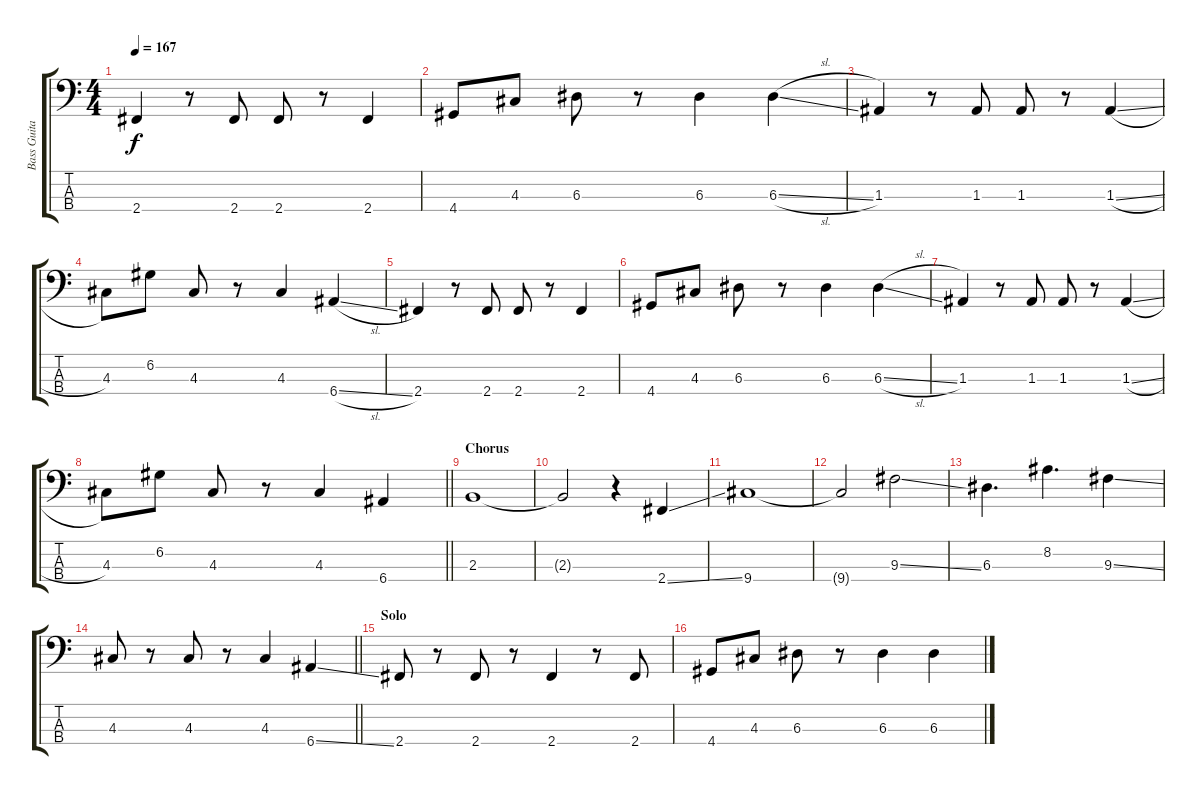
\track ("Bass Guitar" "Bass Guita") {instrument electricbassfinger}
\staff {score tabs}
\tuning (G2 D2 A1 E1) {hide}
\ts (4 4)
\tempo 167
\clef f4
\ks c
2.4.4{dy f} r.8 2.4.8 2.4.8 r.8 2.4.4 |
4.4.8 4.3.8 6.3.8 r.8 6.3.4 6.3{sl}.4 |
1.3.4 r.8 1.3.8 1.3.8 r.8 1.3{sl}.4 |
4.3.8 6.2.8 4.3.8 r.8 4.3.4 6.4{sl}.4 |
2.4.4 r.8 2.4.8 2.4.8 r.8 2.4.4 |
4.4.8 4.3.8 6.3.8 r.8 6.3.4 6.3{sl}.4 |
1.3.4 r.8 1.3.8 1.3.8 r.8 1.3{sl}.4 |
\barLineRight lightlight
4.3.8 6.2.8 4.3.8 r.8 4.3.4 6.4.4 |
\section ("" "Chorus")
2.3.1 |
2.3{t}.2 r.4 2.4{ss}.4 |
9.4.1 |
9.4{t}.2 9.3{ss}.2 |
6.3.4{d} 8.2.4{d} 9.3{ss}.4 |
\barLineRight lightlight
4.3.8 r.8 4.3.8 r.8 4.3.4 6.4{ss}.4 |
\section ("" "Solo")
2.4.8 r.8 2.4.8 r.8 2.4.4 r.8 2.4.8 |
4.4.8 4.3.8 6.3.8 r.8 6.3.4 6.3{ss}.4
